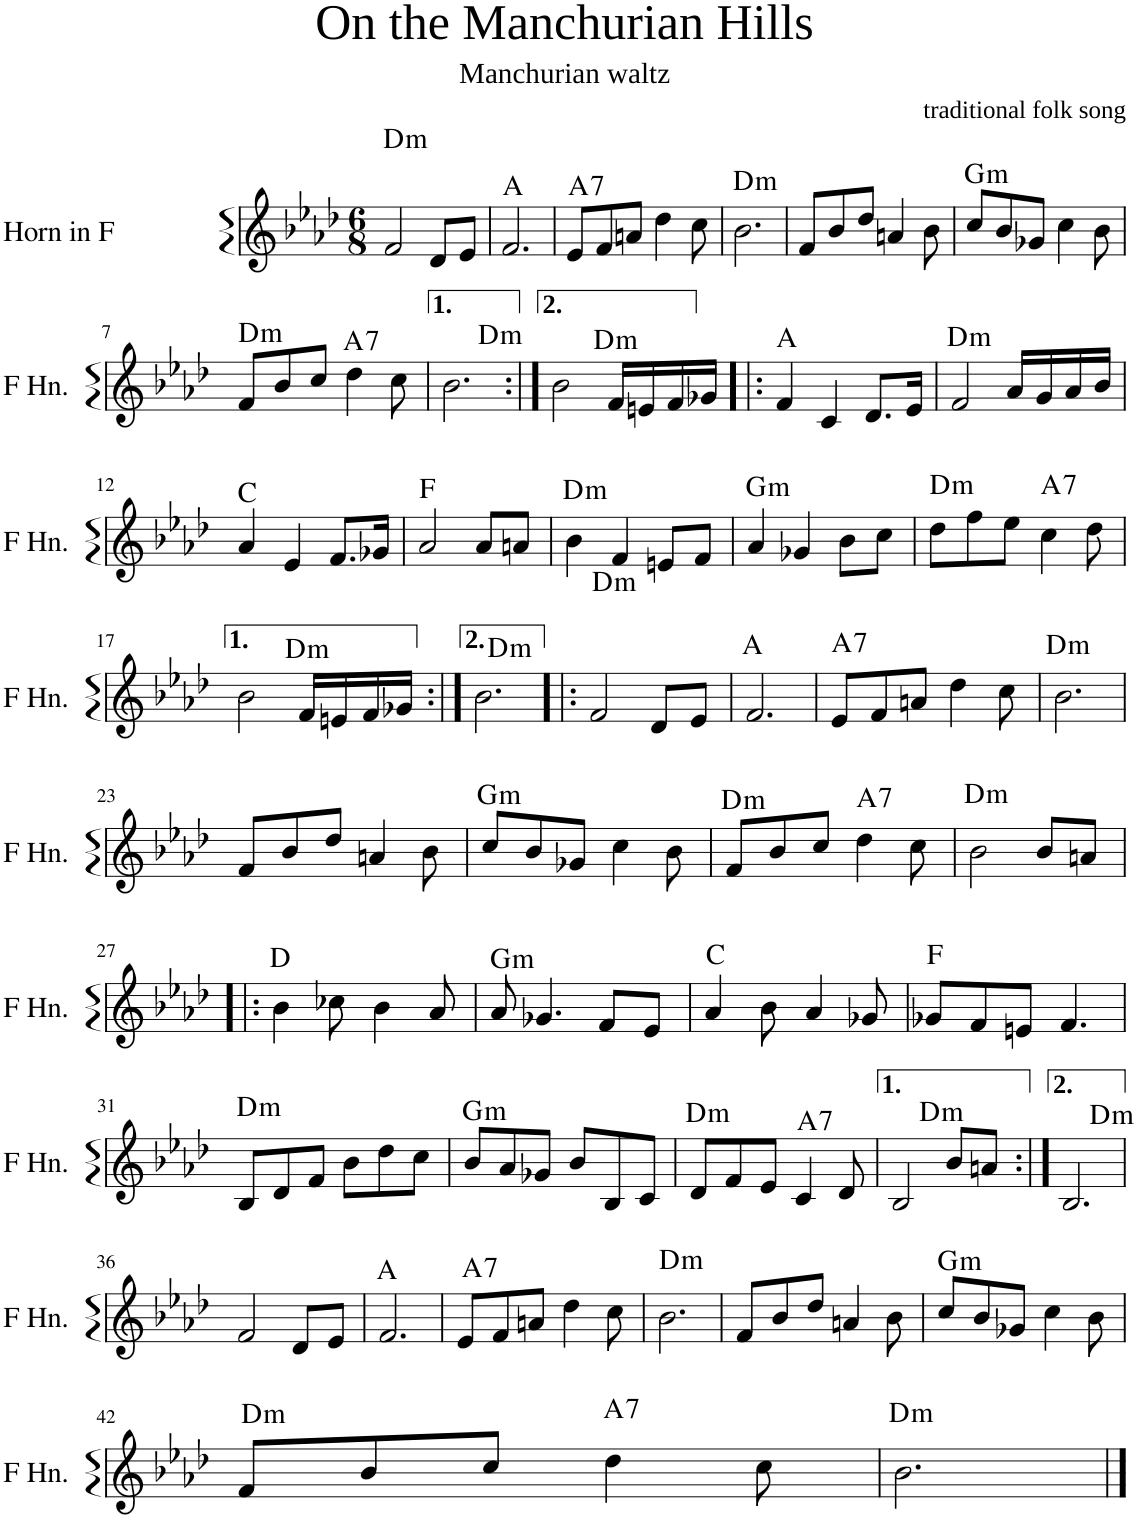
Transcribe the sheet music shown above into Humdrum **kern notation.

**kern	**harte
*part1	*part1
*staff1	*
*I"Horn in F	*
*clefG2	*
*Trd4c7	*
*k[b-e-a-d-]	*
*M6/8	*
=1	=1
!	!LO:H:n=1:kt=N.C.
!	!LO:H:n=2:kt=m
2f/	N D:min
8d-/L	.
8e-/J	.
=2	=2
2.f/	A:maj
=3	=3
!	!LO:H:kt=7
8e-/L	A:7
8f/	.
8an/J	.
4dd-\	.
8cc\	.
=4	=4
!	!LO:H:kt=m
2.b-\	D:min
=5	=5
8f/L	.
8b-/	.
8dd-/J	.
4an/	.
8b-\	.
=6	=6
!	!LO:H:kt=m
8cc/L	G:min
8b-/	.
8g-X/J	.
4cc\	.
8b-\	.
!!LO:LB:g=z
=7	=7
!	!LO:H:kt=m
8f/L	D:min
8b-/	.
8cc/J	.
!	!LO:H:kt=7
4dd-\	A:7
8cc\	.
=8	=8
!	!LO:H:kt=m
2.b-\	D:min
=9:|!	=9:|!
!	!LO:H:kt=m
2b-\	D:min
16f/LL	.
16en/	.
16f/	.
16g-X/JJ	.
=10!|:	=10!|:
4f/	A:maj
4c/	.
8.d-/L	.
16e-/Jk	.
=11	=11
!	!LO:H:kt=m
2f/	D:min
16a-/LL	.
16g/	.
16a-/	.
16b-/JJ	.
!!LO:LB:g=z
=12	=12
4a-/	C:maj
4e-/	.
8.f/L	.
16g-X/Jk	.
=13	=13
2a-/	F:maj
8a-/L	.
8an/J	.
=14	=14
!	!LO:H:kt=m
4b-\	D:min
4f/	.
8en/L	.
8f/J	.
=15	=15
!	!LO:H:kt=m
4a-/	G:min
4g-X/	.
8b-\L	.
8cc\J	.
=16	=16
!	!LO:H:kt=m
8dd-\L	D:min
8ff\	.
8ee-\J	.
!	!LO:H:kt=7
4cc\	A:7
8dd-\	.
!!LO:LB:g=z
=17	=17
!	!LO:H:kt=m
2b-\	D:min
16f/LL	.
16en/	.
16f/	.
16g-X/JJ	.
=18:|!	=18:|!
!	!LO:H:kt=m
2.b-\	D:min
=19!|:	=19!|:
!	!LO:H:n=1:kt=N.C.
!	!LO:H:n=2:kt=N.C.
!	!LO:H:n=3:kt=N.C.
!	!LO:H:n=4:kt=m
2f/	N N N D:min
8d-/L	.
8e-/J	.
=20	=20
2.f/	A:maj
=21	=21
!	!LO:H:kt=7
8e-/L	A:7
8f/	.
8an/J	.
4dd-\	.
8cc\	.
=22	=22
!	!LO:H:kt=m
2.b-\	D:min
!!LO:LB:g=z
=23	=23
8f/L	.
8b-/	.
8dd-/J	.
4an/	.
8b-\	.
=24	=24
!	!LO:H:kt=m
8cc/L	G:min
8b-/	.
8g-X/J	.
4cc\	.
8b-\	.
=25	=25
!	!LO:H:kt=m
8f/L	D:min
8b-/	.
8cc/J	.
!	!LO:H:kt=7
4dd-\	A:7
8cc\	.
=26	=26
!	!LO:H:kt=m
2b-\	D:min
8b-/L	.
8an/J	.
!!LO:LB:g=z
=27!|:	=27!|:
4b-\	D:maj
8cc-X\	.
4b-\	.
8a-/	.
=28	=28
!	!LO:H:kt=m
8a-/	G:min
4.g-X/	.
8f/L	.
8e-/J	.
=29	=29
4a-/	C:maj
8b-\	.
4a-/	.
8g-X/	.
=30	=30
8g-X/L	F:maj
8f/	.
8en/J	.
4.f/	.
!!LO:LB:g=z
=31	=31
!	!LO:H:kt=m
8B-/L	D:min
8d-/	.
8f/J	.
8b-\L	.
8dd-\	.
8cc\J	.
=32	=32
!	!LO:H:kt=m
8b-/L	G:min
8a-/	.
8g-X/J	.
8b-/L	.
8B-/	.
8c/J	.
=33	=33
!	!LO:H:kt=m
8d-/L	D:min
8f/	.
8e-/J	.
!	!LO:H:kt=7
4c/	A:7
8d-/	.
=34	=34
!	!LO:H:kt=m
2B-/	D:min
8b-/L	.
8an/J	.
=35:|!	=35:|!
!	!LO:H:kt=m
2.B-/	D:min
!!LO:LB:g=z
=36	=36
!	!LO:H:n=1:kt=N.C.
!	!LO:H:n=2:kt=N.C.
2f/	N N
8d-/L	.
8e-/J	.
=37	=37
2.f/	A:maj
=38	=38
!	!LO:H:kt=7
8e-/L	A:7
8f/	.
8an/J	.
4dd-\	.
8cc\	.
=39	=39
!	!LO:H:kt=m
2.b-\	D:min
=40	=40
8f/L	.
8b-/	.
8dd-/J	.
4an/	.
8b-\	.
=41	=41
!	!LO:H:kt=m
8cc/L	G:min
8b-/	.
8g-X/J	.
4cc\	.
8b-\	.
!!LO:LB:g=z
=42	=42
!	!LO:H:kt=m
8f/L	D:min
8b-/	.
8cc/J	.
!	!LO:H:kt=7
4dd-\	A:7
8cc\	.
=43	=43
!	!LO:H:kt=m
2.b-\	D:min
==	==
*-	*-
